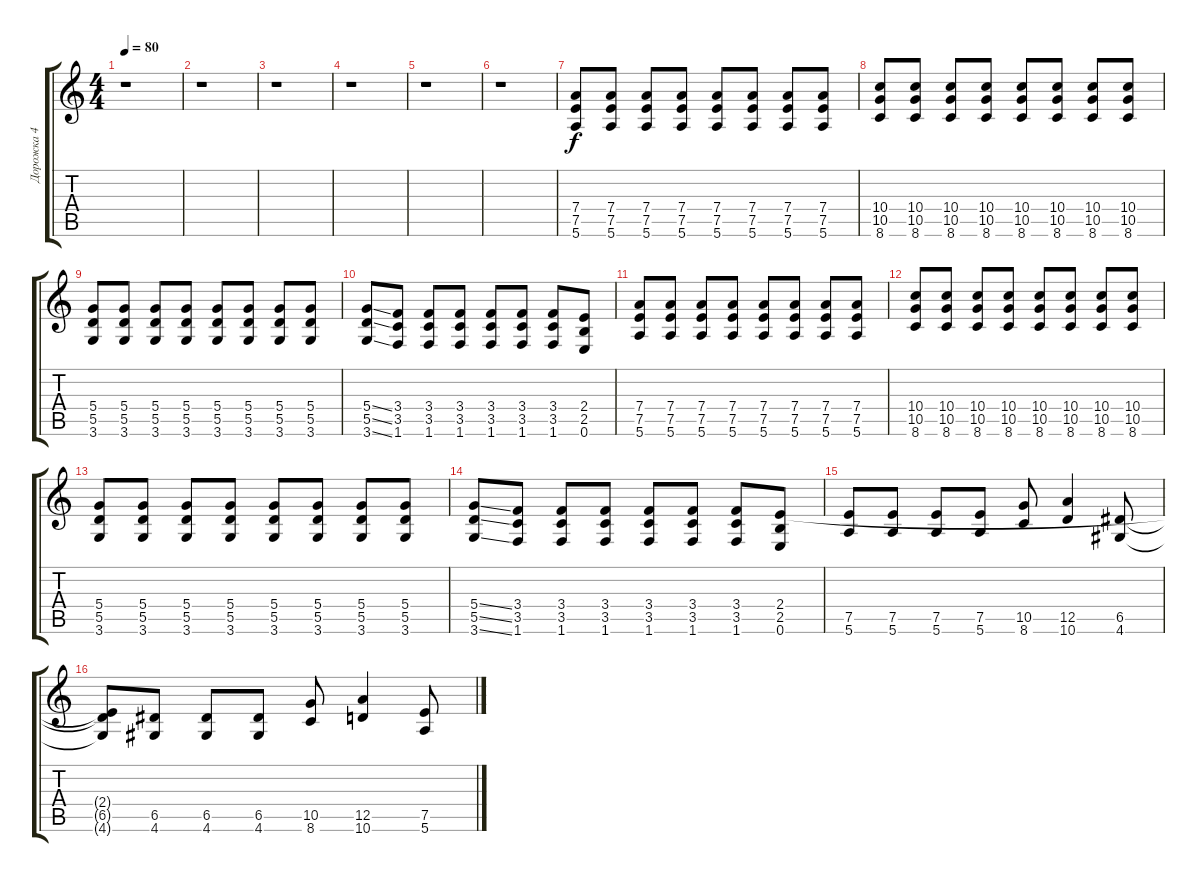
\track ("Дорожка 4" "Дорожка 4") {instrument distortionguitar}
\staff {score tabs}
\tuning (E4 B3 G3 D3 A2 E2) {hide}
\ts (4 4)
\tempo 80
\clef g2
\ks c
r.1{dy f} |
r.1 |
r.1 |
r.1 |
r.1 |
r.1 |
(7.4 7.5 5.6).8 (7.4 7.5 5.6).8 (7.4 7.5 5.6).8 (7.4 7.5 5.6).8 (7.4 7.5 5.6).8 (7.4 7.5 5.6).8 (7.4 7.5 5.6).8 (7.4 7.5 5.6).8 |
(10.4 10.5 8.6).8 (10.4 10.5 8.6).8 (10.4 10.5 8.6).8 (10.4 10.5 8.6).8 (10.4 10.5 8.6).8 (10.4 10.5 8.6).8 (10.4 10.5 8.6).8 (10.4 10.5 8.6).8 |
(5.4 5.5 3.6).8 (5.4 5.5 3.6).8 (5.4 5.5 3.6).8 (5.4 5.5 3.6).8 (5.4 5.5 3.6).8 (5.4 5.5 3.6).8 (5.4 5.5 3.6).8 (5.4 5.5 3.6).8 |
(5.4{ss} 5.5{ss} 3.6{ss}).8 (3.4 3.5 1.6).8 (3.4 3.5 1.6).8 (3.4 3.5 1.6).8 (3.4 3.5 1.6).8 (3.4 3.5 1.6).8 (3.4 3.5 1.6).8 (2.4 2.5 0.6).8 |
(7.4 7.5 5.6).8 (7.4 7.5 5.6).8 (7.4 7.5 5.6).8 (7.4 7.5 5.6).8 (7.4 7.5 5.6).8 (7.4 7.5 5.6).8 (7.4 7.5 5.6).8 (7.4 7.5 5.6).8 |
(10.4 10.5 8.6).8 (10.4 10.5 8.6).8 (10.4 10.5 8.6).8 (10.4 10.5 8.6).8 (10.4 10.5 8.6).8 (10.4 10.5 8.6).8 (10.4 10.5 8.6).8 (10.4 10.5 8.6).8 |
(5.4 5.5 3.6).8 (5.4 5.5 3.6).8 (5.4 5.5 3.6).8 (5.4 5.5 3.6).8 (5.4 5.5 3.6).8 (5.4 5.5 3.6).8 (5.4 5.5 3.6).8 (5.4 5.5 3.6).8 |
(5.4{ss} 5.5{ss} 3.6{ss}).8 (3.4 3.5 1.6).8 (3.4 3.5 1.6).8 (3.4 3.5 1.6).8 (3.4 3.5 1.6).8 (3.4 3.5 1.6).8 (3.4 3.5 1.6).8 (2.4 2.5 0.6).8 |
(7.5 5.6).8{volume 13} (7.5 5.6).8 (7.5 5.6).8 (7.5 5.6).8 (10.5 8.6).8 (12.5 10.6).4 (6.5 4.6).8 |
(2.4{t} 6.5{t} 4.6{t}).8 (6.5 4.6).8 (6.5 4.6).8 (6.5 4.6).8 (10.5 8.6).8 (12.5 10.6).4 (7.5 5.6).8
